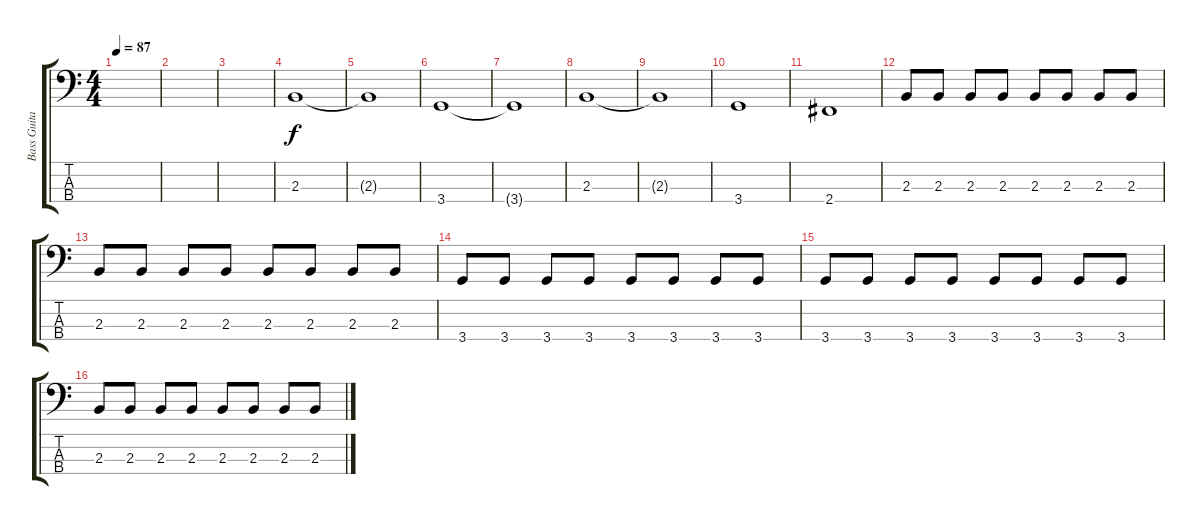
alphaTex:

\track ("Bass Guitar" "Bass Guita") {instrument electricbassfinger}
\staff {score tabs}
\tuning (G2 D2 A1 E1) {hide}
\ts (4 4)
\tempo 87
\clef f4
\ks c
|
|
|
2.3.1 |
2.3{t}.1 |
3.4.1 |
3.4{t}.1 |
2.3.1 |
2.3{t}.1 |
3.4.1 |
2.4.1 |
2.3.8 2.3.8 2.3.8 2.3.8 2.3.8 2.3.8 2.3.8 2.3.8 |
2.3.8 2.3.8 2.3.8 2.3.8 2.3.8 2.3.8 2.3.8 2.3.8 |
3.4.8 3.4.8 3.4.8 3.4.8 3.4.8 3.4.8 3.4.8 3.4.8 |
3.4.8 3.4.8 3.4.8 3.4.8 3.4.8 3.4.8 3.4.8 3.4.8 |
2.3.8 2.3.8 2.3.8 2.3.8 2.3.8 2.3.8 2.3.8 2.3.8
